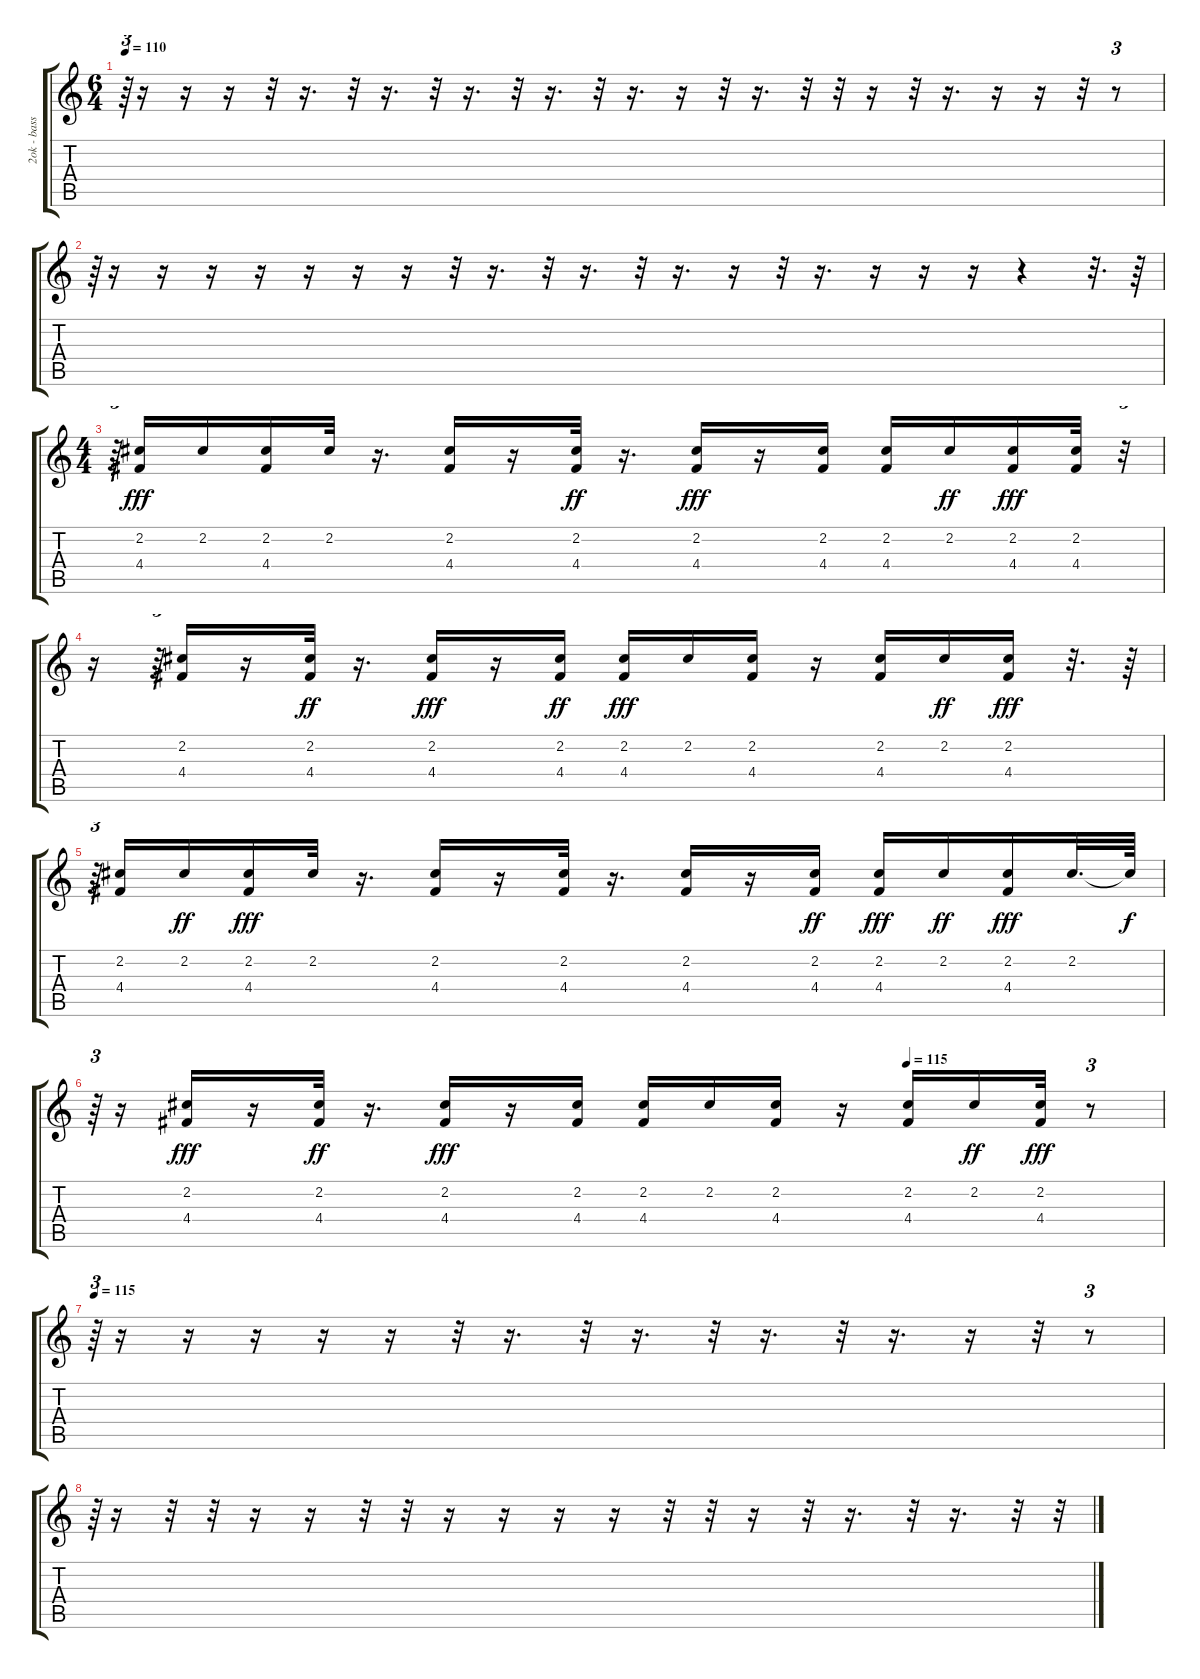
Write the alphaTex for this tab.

\track ("2ok - basso" "2ok - bass") {instrument electricbasspick}
\staff {score tabs}
\tuning (E4 B3 G3 D3 A2 E2) {hide}
\ts (6 4)
\tempo 110
\clef g2
\ks c
r.64{tu (3 2) dy fff} r.16 r.16 r.16 r.32 r.16{d} r.32 r.16{d} r.32 r.16{d} r.32 r.16{d} r.32 r.16{d} r.16 r.32 r.16{d} r.32 r.32 r.16 r.32 r.16{d} r.16 r.16 r.32 r.8{tu (3 2)} |
r.64{tu (3 2)} r.16 r.16 r.16 r.16 r.16 r.16 r.16 r.32 r.16{d} r.32 r.16{d} r.32 r.16{d} r.16 r.32 r.16{d} r.16 r.16 r.16 r.4 r.32{d} r.64 |
\ts (4 4)
r.64{tu (3 2)} (2.2 4.4).16 2.2.16 (2.2 4.4).16 2.2.32 r.16{d} (2.2 4.4).16 r.16 (2.2 4.4).32{dy ff} r.16{d} (2.2 4.4).16{dy fff} r.16 (2.2 4.4).16 (2.2 4.4).16 2.2.16{dy ff} (2.2 4.4).16{dy fff} (2.2 4.4).32 r.32{tu (3 2)} |
r.16 r.64{tu (3 2)} (2.2 4.4).16 r.16 (2.2 4.4).32{dy ff} r.16{d} (2.2 4.4).16{dy fff} r.16 (2.2 4.4).16{dy ff} (2.2 4.4).16{dy fff} 2.2.16 (2.2 4.4).16 r.16 (2.2 4.4).16 2.2.16{dy ff} (2.2 4.4).16{dy fff} r.32{d} r.64 |
r.64{tu (3 2)} (2.2 4.4).16 2.2.16{dy ff} (2.2 4.4).16{dy fff} 2.2.32 r.16{d} (2.2 4.4).16 r.16 (2.2 4.4).32 r.16{d} (2.2 4.4).16 r.16 (2.2 4.4).16{dy ff} (2.2 4.4).16{dy fff} 2.2.16{dy ff} (2.2 4.4).16{dy fff} 2.2.32{d} 2.2{t}.64{dy f} |
\tempo (115 0.7604166666666666)
r.64{tu (3 2)} r.16 (2.2 4.4).16{dy fff} r.16 (2.2 4.4).32{dy ff} r.16{d} (2.2 4.4).16{dy fff} r.16 (2.2 4.4).16 (2.2 4.4).16 2.2.16 (2.2 4.4).16 r.16 (2.2 4.4).16 2.2.16{dy ff} (2.2 4.4).32{dy fff} r.8{tu (3 2)} |
\tempo 115
r.64{tu (3 2)} r.16 r.16 r.16 r.16 r.16 r.32 r.16{d} r.32 r.16{d} r.32 r.16{d} r.32 r.16{d} r.16 r.32 r.8{tu (3 2)} |
r.64{tu (3 2)} r.16 r.32 r.32 r.16 r.16 r.32 r.32 r.16 r.16 r.16 r.16 r.32 r.32 r.16 r.32 r.16{d} r.32 r.16{d} r.32 r.32{tu (3 2)}
